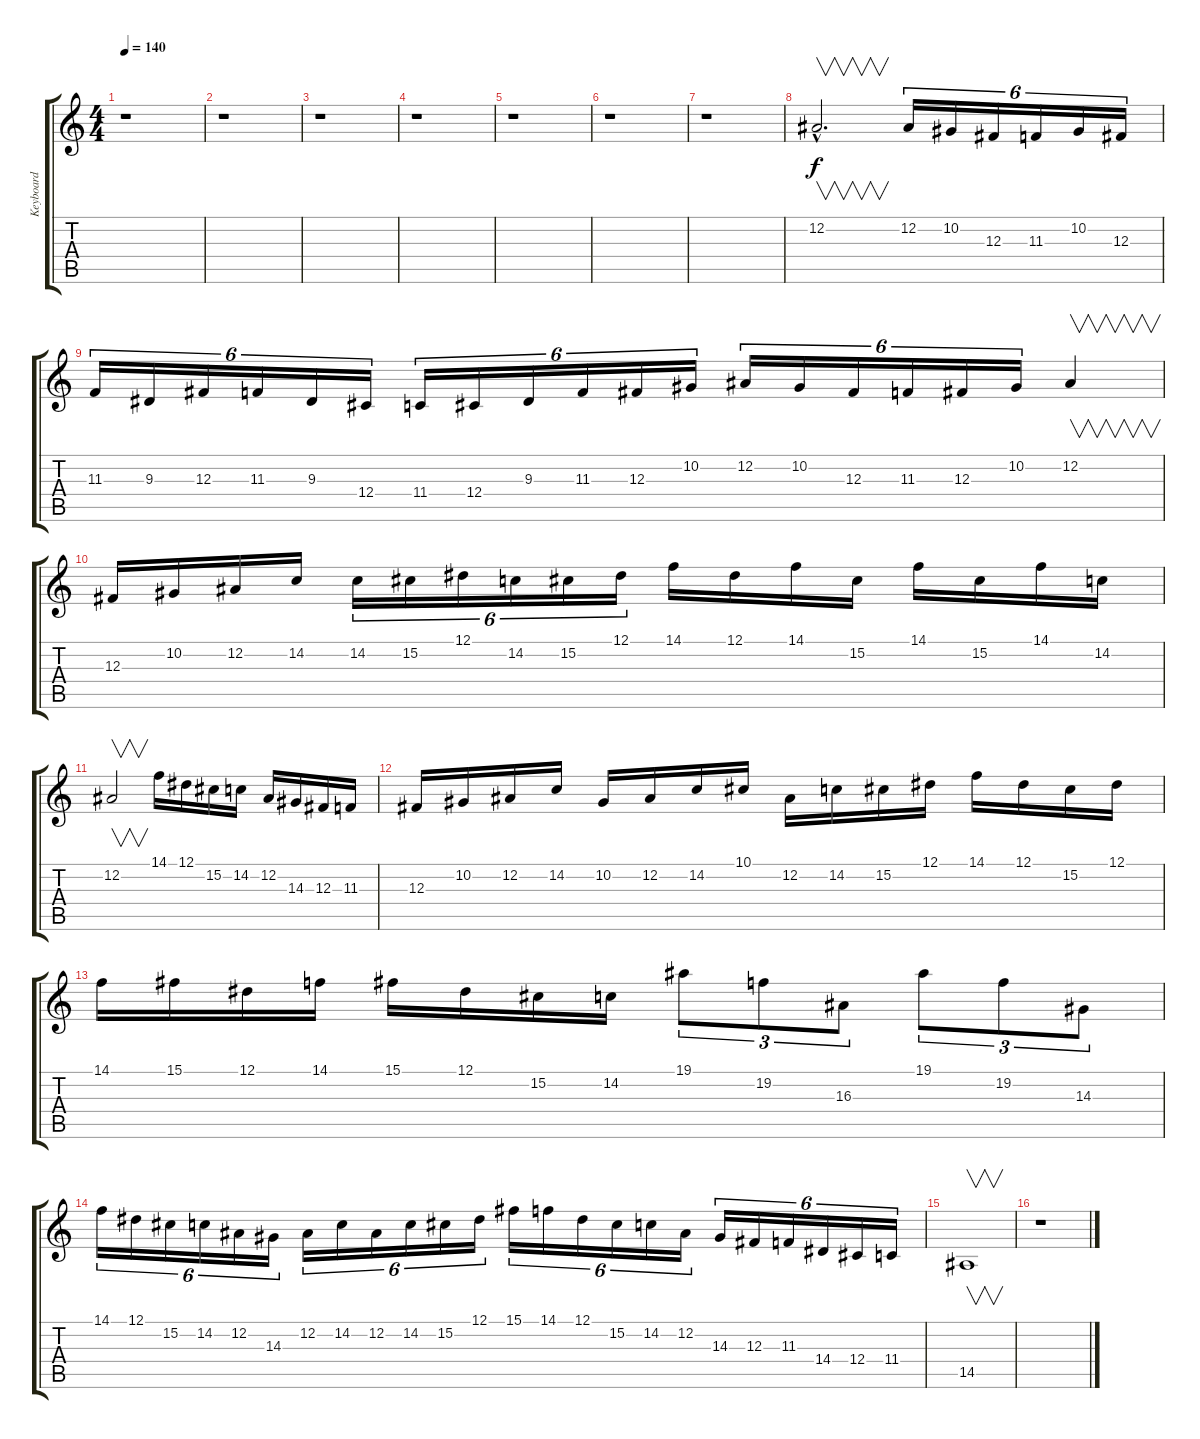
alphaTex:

\track ("Keyboard" "Keyboard") {instrument lead2sawtooth}
\staff {score tabs}
\tuning (Eb4 Bb3 Gb3 Db3 Ab2 Eb2) {hide}
\ts (4 4)
\tempo 140
\clef g2
\ks c
r.1{dy f} |
r.1 |
r.1 |
r.1 |
r.1 |
r.1 |
r.1 |
12.2{hac}.2{v d} 12.2.16{tu (6 4)} 10.2.16{tu (6 4)} 12.3.16{tu (6 4)} 11.3.16{tu (6 4)} 10.2.16{tu (6 4)} 12.3.16{tu (6 4)} |
11.3.16{tu (6 4)} 9.3.16{tu (6 4)} 12.3.16{tu (6 4)} 11.3.16{tu (6 4)} 9.3.16{tu (6 4)} 12.4.16{tu (6 4)} 11.4.16{tu (6 4)} 12.4.16{tu (6 4)} 9.3.16{tu (6 4)} 11.3.16{tu (6 4)} 12.3.16{tu (6 4)} 10.2.16{tu (6 4)} 12.2.16{tu (6 4)} 10.2.16{tu (6 4)} 12.3.16{tu (6 4)} 11.3.16{tu (6 4)} 12.3.16{tu (6 4)} 10.2.16{tu (6 4)} 12.2.4{v} |
12.3.16 10.2.16 12.2.16 14.2.16 14.2.16{tu (6 4)} 15.2.16{tu (6 4)} 12.1.16{tu (6 4)} 14.2.16{tu (6 4)} 15.2.16{tu (6 4)} 12.1.16{tu (6 4)} 14.1.16 12.1.16 14.1.16 15.2.16 14.1.16 15.2.16 14.1.16 14.2.16 |
12.2.2{v} 14.1.16 12.1.16 15.2.16 14.2.16 12.2.16 14.3.16 12.3.16 11.3.16 |
12.3.16 10.2.16 12.2.16 14.2.16 10.2.16 12.2.16 14.2.16 10.1.16 12.2.16 14.2.16 15.2.16 12.1.16 14.1.16 12.1.16 15.2.16 12.1.16 |
14.1.16 15.1.16 12.1.16 14.1.16 15.1.16 12.1.16 15.2.16 14.2.16 19.1.8{tu (3 2)} 19.2.8{tu (3 2)} 16.3.8{tu (3 2)} 19.1.8{tu (3 2)} 19.2.8{tu (3 2)} 14.3.8{tu (3 2)} |
14.1.16{tu (6 4)} 12.1.16{tu (6 4)} 15.2.16{tu (6 4)} 14.2.16{tu (6 4)} 12.2.16{tu (6 4)} 14.3.16{tu (6 4)} 12.2.16{tu (6 4)} 14.2.16{tu (6 4)} 12.2.16{tu (6 4)} 14.2.16{tu (6 4)} 15.2.16{tu (6 4)} 12.1.16{tu (6 4)} 15.1.16{tu (6 4)} 14.1.16{tu (6 4)} 12.1.16{tu (6 4)} 15.2.16{tu (6 4)} 14.2.16{tu (6 4)} 12.2.16{tu (6 4)} 14.3.16{tu (6 4)} 12.3.16{tu (6 4)} 11.3.16{tu (6 4)} 14.4.16{tu (6 4)} 12.4.16{tu (6 4)} 11.4.16{tu (6 4)} |
14.5.1{v} |
r.1
